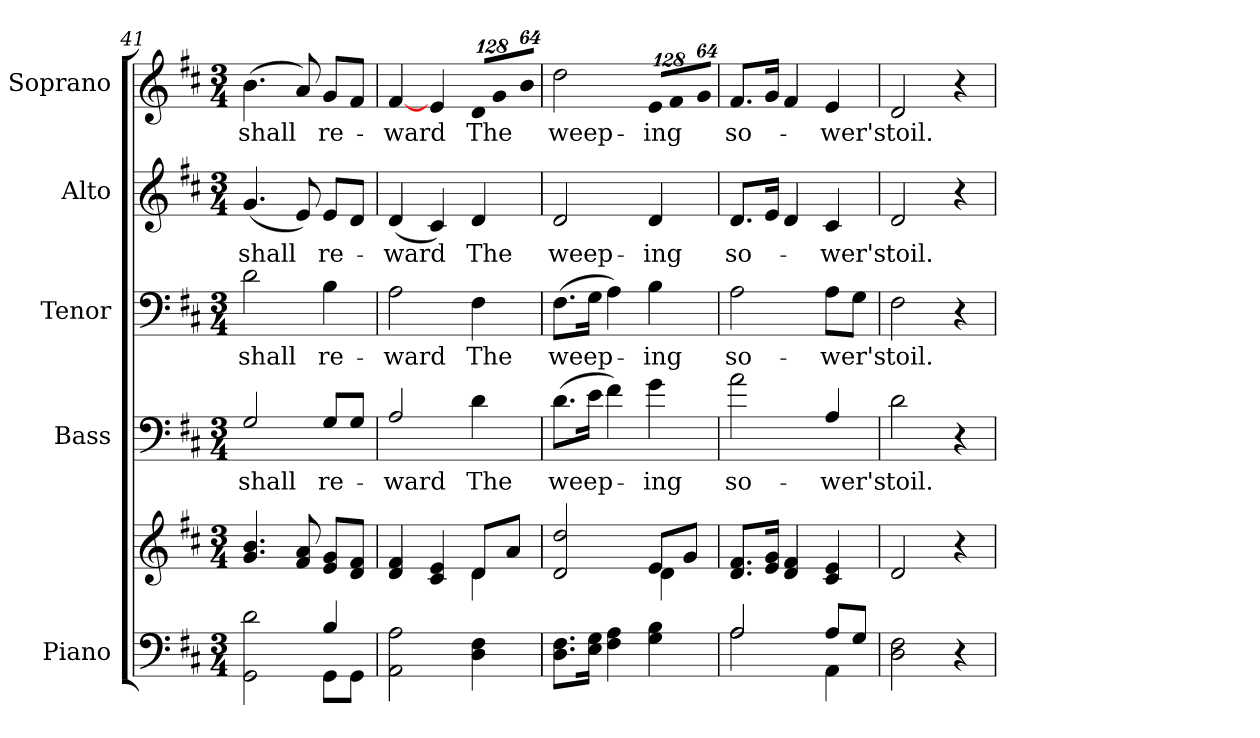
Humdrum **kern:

**kern	**kern	**kern	**text	**kern	**text	**kern	**text	**kern	**text
*part5	*part5	*part4	*part4	*part3	*part3	*part2	*part2	*part1	*part1
*staff6	*staff5	*staff4	*staff4	*staff3	*staff3	*staff2	*staff2	*staff1	*staff1
*I"Piano	*	*I"Bass	*	*I"Tenor	*	*I"Alto	*	*I"Soprano	*
*I'Pno.	*	*I'B.	*	*I'T.	*	*I'A.	*	*I'S.	*
*clefF4	*clefG2	*clefF4	*	*clefF4	*	*clefG2	*	*clefG2	*
*	*	*ITrd7c12	*	*	*	*	*	*	*
*k[f#c#]	*k[f#c#]	*k[f#c#]	*	*k[f#c#]	*	*k[f#c#]	*	*k[f#c#]	*
*D:	*D:	*D:	*	*D:	*	*D:	*	*D:	*
*M3/4	*M3/4	*M3/4	*	*M3/4	*	*M3/4	*	*M3/4	*
=41	=41	=41	=41	=41	=41	=41	=41	=41	=41
*^	*	*	*	*	*	*	*	*	*
!	!	!	!	!LO:LY:b:color=#000000	!	!	!	!	!	!
!	!	!	!	!	!	!LO:LY:b:color=#000000	!	!	!	!
!	!	!	!	!	!	!	!	!LO:LY:b:color=#000000	!	!
!	!	!	!	!	!	!	!	!	!	!LO:LY:b:color=#000000
2GGi\ 2di	2ryy	(4.gi/ 4.bi	2GGi/	shall	2di\	shall	(4.gi/	shall	(4.bi\	shall
.	.	8f#i/ 8ai	.	.	.	.	8ei/)	.	8ai/)	.
!	!	!	!	!LO:LY:b:color=#000000	!	!	!	!	!	!
!	!	!	!	!	!	!LO:LY:b:color=#000000	!	!	!	!
!	!	!	!	!	!	!	!	!LO:LY:b:color=#000000	!	!
!	!	!	!	!	!	!	!	!	!	!LO:LY:b:color=#000000
4Bi/	8GGi\L	8ei/ 8giL	8GGi/L	re-	4Bi\	re-	8ei/L	re-	8gi/L	re-
.	8GGi\J	8di/ 8f#iJ	8GGi/J	.	.	.	8di/J	.	8f#i/J	.
*v	*v	*	*	*	*	*	*	*	*	*
=42	=42	=42	=42	=42	=42	=42	=42	=42	=42
*	*^	*	*	*	*	*	*	*	*
*^	*	*	*	*	*	*	*	*	*	*
!	!	!	!	!	!LO:LY:b:color=#000000	!	!	!	!	!	!
*v	*v	*	*	*	*	*	*	*	*	*	*
*^	*	*	*	*	*	*	*	*	*	*
!	!	!	!	!	!	!	!LO:LY:b:color=#000000	!	!	!	!
*v	*v	*	*	*	*	*	*	*	*	*	*
*^	*	*	*	*	*	*	*	*	*	*
!	!	!	!	!	!	!	!	!	!LO:LY:b:color=#000000	!	!
*v	*v	*	*	*	*	*	*	*	*	*	*
*^	*	*	*	*	*	*	*	*	*	*
!	!	!	!	!	!	!	!	!	!	!	!LO:LY:b:color=#000000
*v	*v	*	*	*	*	*	*	*	*	*	*
2AAi\ 2Ai	4di/ 4f#i	2ryy	2AAi/	-ward	2Ai\	-ward	(4di/	-ward	[<4f#i/	-ward
.	4c#i/ 4ei	.	.	.	.	.	4c#i/)	.	4ei/	.
!	!	!	!	!LO:LY:b:color=#000000	!	!	!	!	!	!
!	!	!	!	!	!	!LO:LY:b:color=#000000	!	!	!	!
!	!	!	!	!	!	!	!	!LO:LY:b:color=#000000	!	!
*	*	*	*	*	*	*	*	*	*Xbrackettup	*
!	!	!	!	!	!	!	!	!	!LO:N:vis=8	!
!	!	!	!	!	!	!	!	!	!	!LO:LY:b:color=#000000
4Di\ 4F#i	8di/L	4di\	4Di\	The	4F#i\	The	4di/	The	1024%85di/L	The
!	!	!	!	!	!	!	!	!	!LO:N:vis=8	!
.	.	.	.	.	.	.	.	.	1024%85gi/	.
.	8ai/J	.	.	.	.	.	.	.	.	.
!	!	!	!	!	!	!	!	!	!LO:N:vis=8	!
.	.	.	.	.	.	.	.	.	512%43bi/J	.
!!LO:PB:g=z
=43	=43	=43	=43	=43	=43	=43	=43	=43	=43	=43
!	!	!	!	!LO:LY:b:color=#000000	!	!	!	!	!	!
!	!	!	!	!	!	!LO:LY:b:color=#000000	!	!	!	!
!	!	!	!	!	!	!	!	!LO:LY:b:color=#000000	!	!
!	!	!	!	!	!	!	!	!	!	!LO:LY:b:color=#000000
8.Di\ 8.F#iL	2di/ 2ddi	2ryy	(8.Di\L	weep-	(8.F#i\L	weep-	2di/	weep-	2ddi\	weep-
16Ei\ 16GiJk	.	.	16Ei\Jk	.	16Gi\Jk	.	.	.	.	.
4F#i\ 4Ai	.	.	4F#i\)	.	4Ai\)	.	.	.	.	.
!	!	!	!	!LO:LY:b:color=#000000	!	!	!	!	!	!
!	!	!	!	!	!	!LO:LY:b:color=#000000	!	!	!	!
!	!	!	!	!	!	!	!	!LO:LY:b:color=#000000	!LO:N:vis=8	!
!	!	!	!	!	!	!	!	!	!	!LO:LY:b:color=#000000
4Gi\ 4Bi	8ei/L	4di\	4Gi\	-ing	4Bi\	-ing	4di/	-ing	1024%85ei/L	-ing
!	!	!	!	!	!	!	!	!	!LO:N:vis=8	!
.	.	.	.	.	.	.	.	.	1024%85f#i/	.
.	8gi/J	.	.	.	.	.	.	.	.	.
!	!	!	!	!	!	!	!	!	!LO:N:vis=8	!
.	.	.	.	.	.	.	.	.	512%43gi/J	.
*	*v	*v	*	*	*	*	*	*	*	*
=44	=44	=44	=44	=44	=44	=44	=44	=44	=44
*^	*	*	*	*	*	*	*	*	*
!	!	!	!	!LO:LY:b:color=#000000	!	!	!	!	!	!
!	!	!	!	!	!	!LO:LY:b:color=#000000	!	!	!	!
!	!	!	!	!	!	!	!	!LO:LY:b:color=#000000	!	!
!	!	!	!	!	!	!	!	!	!	!LO:LY:b:color=#000000
2Ai/	2Ai\	8.di/ 8.f#iL	2Ai\	so-	2Ai\	so-	8.di/L	so-	8.f#i/L	so-
.	.	16ei/ 16giJk	.	.	.	.	16ei/Jk	.	16gi/Jk	.
.	.	4di/ 4f#i	.	.	.	.	4di/	.	4f#i/	.
!	!	!	!	!LO:LY:b:color=#000000	!	!	!	!	!	!
!	!	!	!	!	!	!LO:LY:b:color=#000000	!	!	!	!
!	!	!	!	!	!	!	!	!LO:LY:b:color=#000000	!	!
!	!	!	!	!	!	!	!	!	!	!LO:LY:b:color=#000000
8Ai/L	4AAi\	4c#i/ 4ei	4AAi/	-wer's	8Ai\L	-wer's	4c#i/	-wer's	4ei/	-wer's
8Gi/J	.	.	.	.	8Gi\J	.	.	.	.	.
*v	*v	*	*	*	*	*	*	*	*	*
=45	=45	=45	=45	=45	=45	=45	=45	=45	=45
!	!	!	!LO:LY:b:color=#000000	!	!	!	!	!	!
!	!	!	!	!	!LO:LY:b:color=#000000	!	!	!	!
!	!	!	!	!	!	!	!LO:LY:b:color=#000000	!	!
!	!	!	!	!	!	!	!	!	!LO:LY:b:color=#000000
2Di\ 2F#i	2di/	2Di\	toil.	2F#i\	toil.	2di/	toil.	2di/	toil.
4r	4r	4r	.	4r	.	4r	.	4r	.
=	=	=	=	=	=	=	=	=	=
*-	*-	*-	*-	*-	*-	*-	*-	*-	*-
